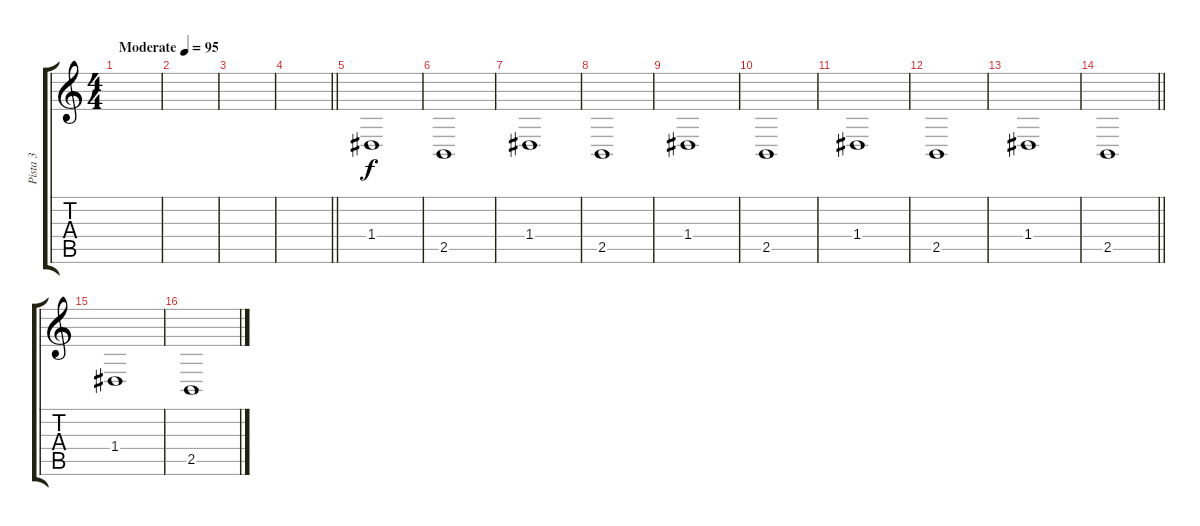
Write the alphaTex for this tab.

\track ("Pista 3" "Pista 3") {instrument cello}
\staff {score tabs}
\tuning (E4 B3 G3 D3 A2 E2) {hide}
\ts (4 4)
\tempo (95 "Moderate")
\clef g2
\ks c
|
|
|
\barLineRight lightlight
|
\section ("" "")
1.4.1 |
2.5.1 |
1.4.1 |
2.5.1 |
1.4.1 |
2.5.1 |
1.4.1 |
2.5.1 |
1.4.1 |
\barLineRight lightlight
2.5.1 |
\section ("" "")
1.4.1 |
2.5.1
